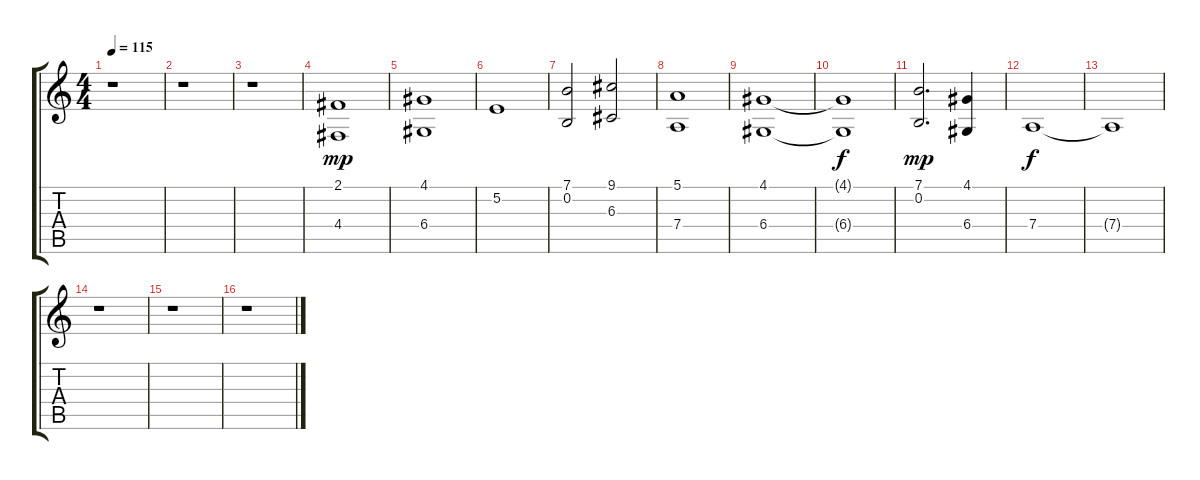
\track "" {instrument stringensemble1}
\staff {score tabs}
\tuning (E4 B3 G3 D3 A2 E2) {hide}
\ts (4 4)
\tempo 115
\clef g2
\ks c
r.1{dy mp} |
r.1 |
r.1 |
(2.1 4.4).1 |
(4.1 6.4).1 |
5.2.1 |
(7.1 0.2).2 (9.1 6.3).2 |
(5.1 7.4).1 |
(4.1 6.4).1 |
(4.1{t} 6.4{t}).1{dy f} |
(7.1 0.2).2{d dy mp} (4.1 6.4).4 |
7.4.1{dy f} |
7.4{t}.1 |
r.1 |
r.1 |
r.1
